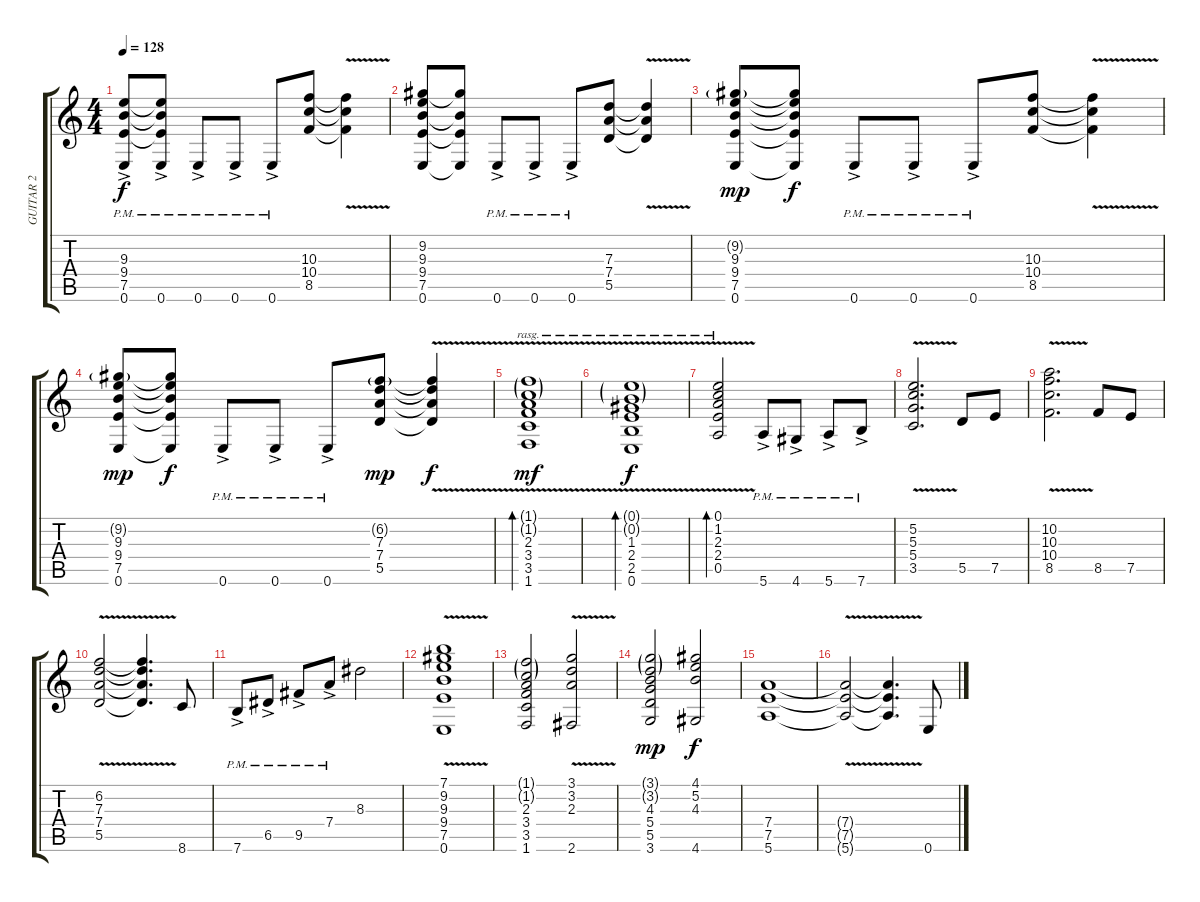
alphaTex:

\track ("GUITAR 2" "GUITAR 2") {instrument overdrivenguitar}
\staff {score tabs}
\tuning (E4 B3 G3 D3 A2 E2) {hide}
\ts (4 4)
\tempo 128
\clef g2
\ks aminor
(9.3{ac pm} 9.4{ac pm} 7.5{ac pm} 0.6{ac pm}).8{dy f} (9.3{t} 9.4{t} 7.5{t} 0.6{ac pm}).8 0.6{ac pm}.8 0.6{ac pm}.8 0.6{ac pm}.8 (10.3 10.4 8.5).8 (10.3{v t} 10.4{v t} 8.5{v t}).4 |
(9.2 9.3 9.4 7.5 0.6).8 (9.2{t} 9.4{t} 7.5{t} 0.6{t}).8 0.6{ac pm}.8 0.6{ac pm}.8 0.6{ac pm}.8 (7.3 7.4 5.5).8 (7.3{v t} 7.4{v t} 5.5{v t}).4 |
(9.2{g} 9.3 9.4 7.5 0.6).8{dy mp} (9.2{t} 9.3{t} 9.4{t} 7.5{t} 0.6{t}).8{dy f} 0.6{ac pm}.8 0.6{ac pm}.8 0.6{ac pm}.8 (10.3 10.4 8.5).8 (10.3{v t} 10.4{v t} 8.5{v t}).4 |
(9.2{g} 9.3 9.4 7.5 0.6).8{dy mp} (9.2{t} 9.3{t} 9.4{t} 7.5{t} 0.6{t}).8{dy f} 0.6{ac pm}.8 0.6{ac pm}.8 0.6{ac pm}.8 (6.2{g} 7.3 7.4 5.5).8{dy mp} (6.2{t} 7.3{v t} 7.4{v t} 5.5{v t}).4{dy f} |
(1.1{g} 1.2{g} 2.3 3.4 3.5 1.6{v}).1{bd 480 rasg ii dy mf} |
(0.1{g} 0.2{g} 1.3 2.4 2.5 0.6{v}).1{bd 480 rasg ii dy f} |
(0.1 1.2 2.3 2.4 0.5{v}).2{bd 480 rasg ii} 5.6{ac pm}.8 4.6{ac pm}.8 5.6{ac pm}.8 7.6{ac pm}.8 |
(5.2 5.3 5.4 3.5{v}).2{d} 5.5.8 7.5.8 |
(10.2 10.3 10.4 8.5{v}).2{d} 8.5.8 7.5.8 |
(6.2 7.3 7.4 5.5{v}).2 (6.2{t} 7.3{t} 7.4{t} 5.5{t}).4{d} 8.6.8 |
7.6{ac pm}.8 6.5{ac pm}.8 9.5{ac pm}.8 7.4{ac pm}.8 8.3.2 |
(7.1 9.2 9.3 9.4 7.5 0.6{v}).1 |
(1.1{g} 1.2{g} 2.3 3.4 3.5 1.6).2 (3.1 3.2 2.3 2.6{v}).2 |
(3.1{g} 3.2{g} 4.3 5.4 5.5 3.6).2{dy mp} (4.1 5.2 4.3 4.6).2{dy f} |
(7.4 7.5 5.6).1 |
(7.4{v t} 7.5{v t} 5.6{v t}).2 (7.4{t} 7.5{t} 5.6{t}).4{d} 0.6.8
